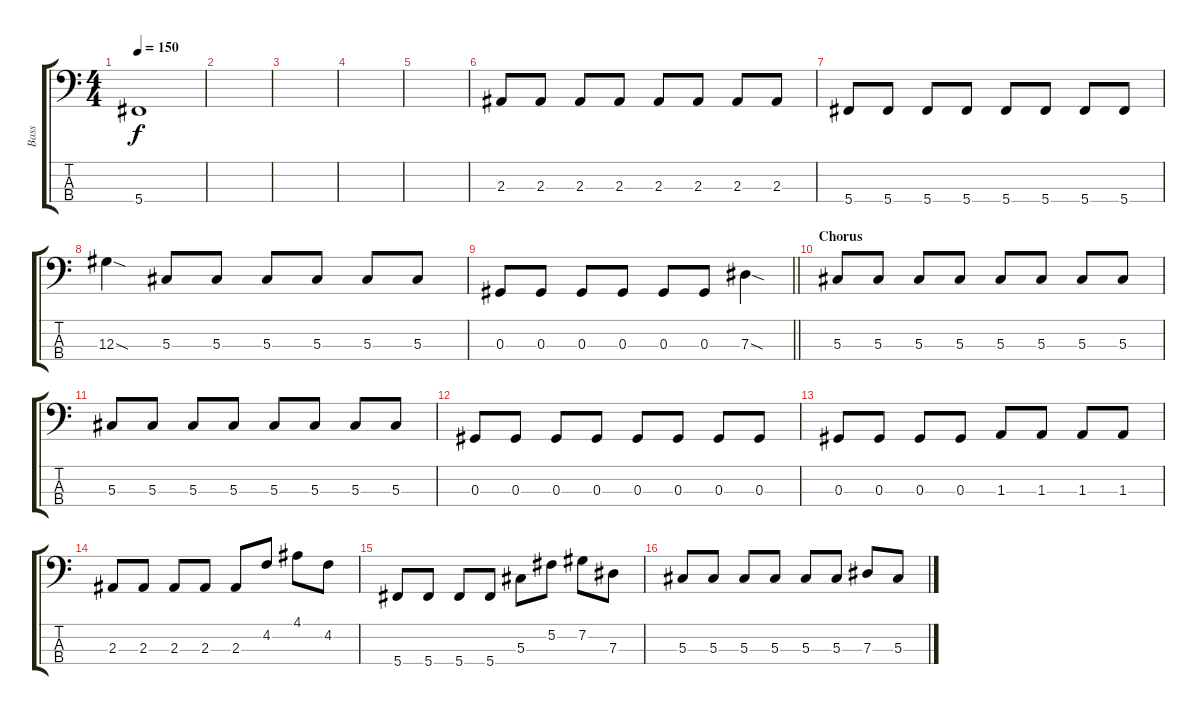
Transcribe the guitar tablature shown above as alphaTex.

\track ("Bass" "Bass") {instrument electricbassfinger}
\staff {score tabs}
\tuning (Gb2 Db2 Ab1 Db1) {hide}
\ts (4 4)
\tempo 150
\clef f4
\ks c
5.4.1{dy f} |
|
|
|
|
2.3.8 2.3.8 2.3.8 2.3.8 2.3.8 2.3.8 2.3.8 2.3.8 |
5.4.8 5.4.8 5.4.8 5.4.8 5.4.8 5.4.8 5.4.8 5.4.8 |
12.3{sod}.4 5.3.8 5.3.8 5.3.8 5.3.8 5.3.8 5.3.8 |
\barLineRight lightlight
0.3.8 0.3.8 0.3.8 0.3.8 0.3.8 0.3.8 7.3{sod}.4 |
\section ("" "Chorus")
5.3.8 5.3.8 5.3.8 5.3.8 5.3.8 5.3.8 5.3.8 5.3.8 |
5.3.8 5.3.8 5.3.8 5.3.8 5.3.8 5.3.8 5.3.8 5.3.8 |
0.3.8 0.3.8 0.3.8 0.3.8 0.3.8 0.3.8 0.3.8 0.3.8 |
0.3.8 0.3.8 0.3.8 0.3.8 1.3.8 1.3.8 1.3.8 1.3.8 |
2.3.8 2.3.8 2.3.8 2.3.8 2.3.8 4.2.8 4.1.8 4.2.8 |
5.4.8 5.4.8 5.4.8 5.4.8 5.3.8 5.2.8 7.2.8 7.3.8 |
5.3.8 5.3.8 5.3.8 5.3.8 5.3.8 5.3.8 7.3.8 5.3.8
